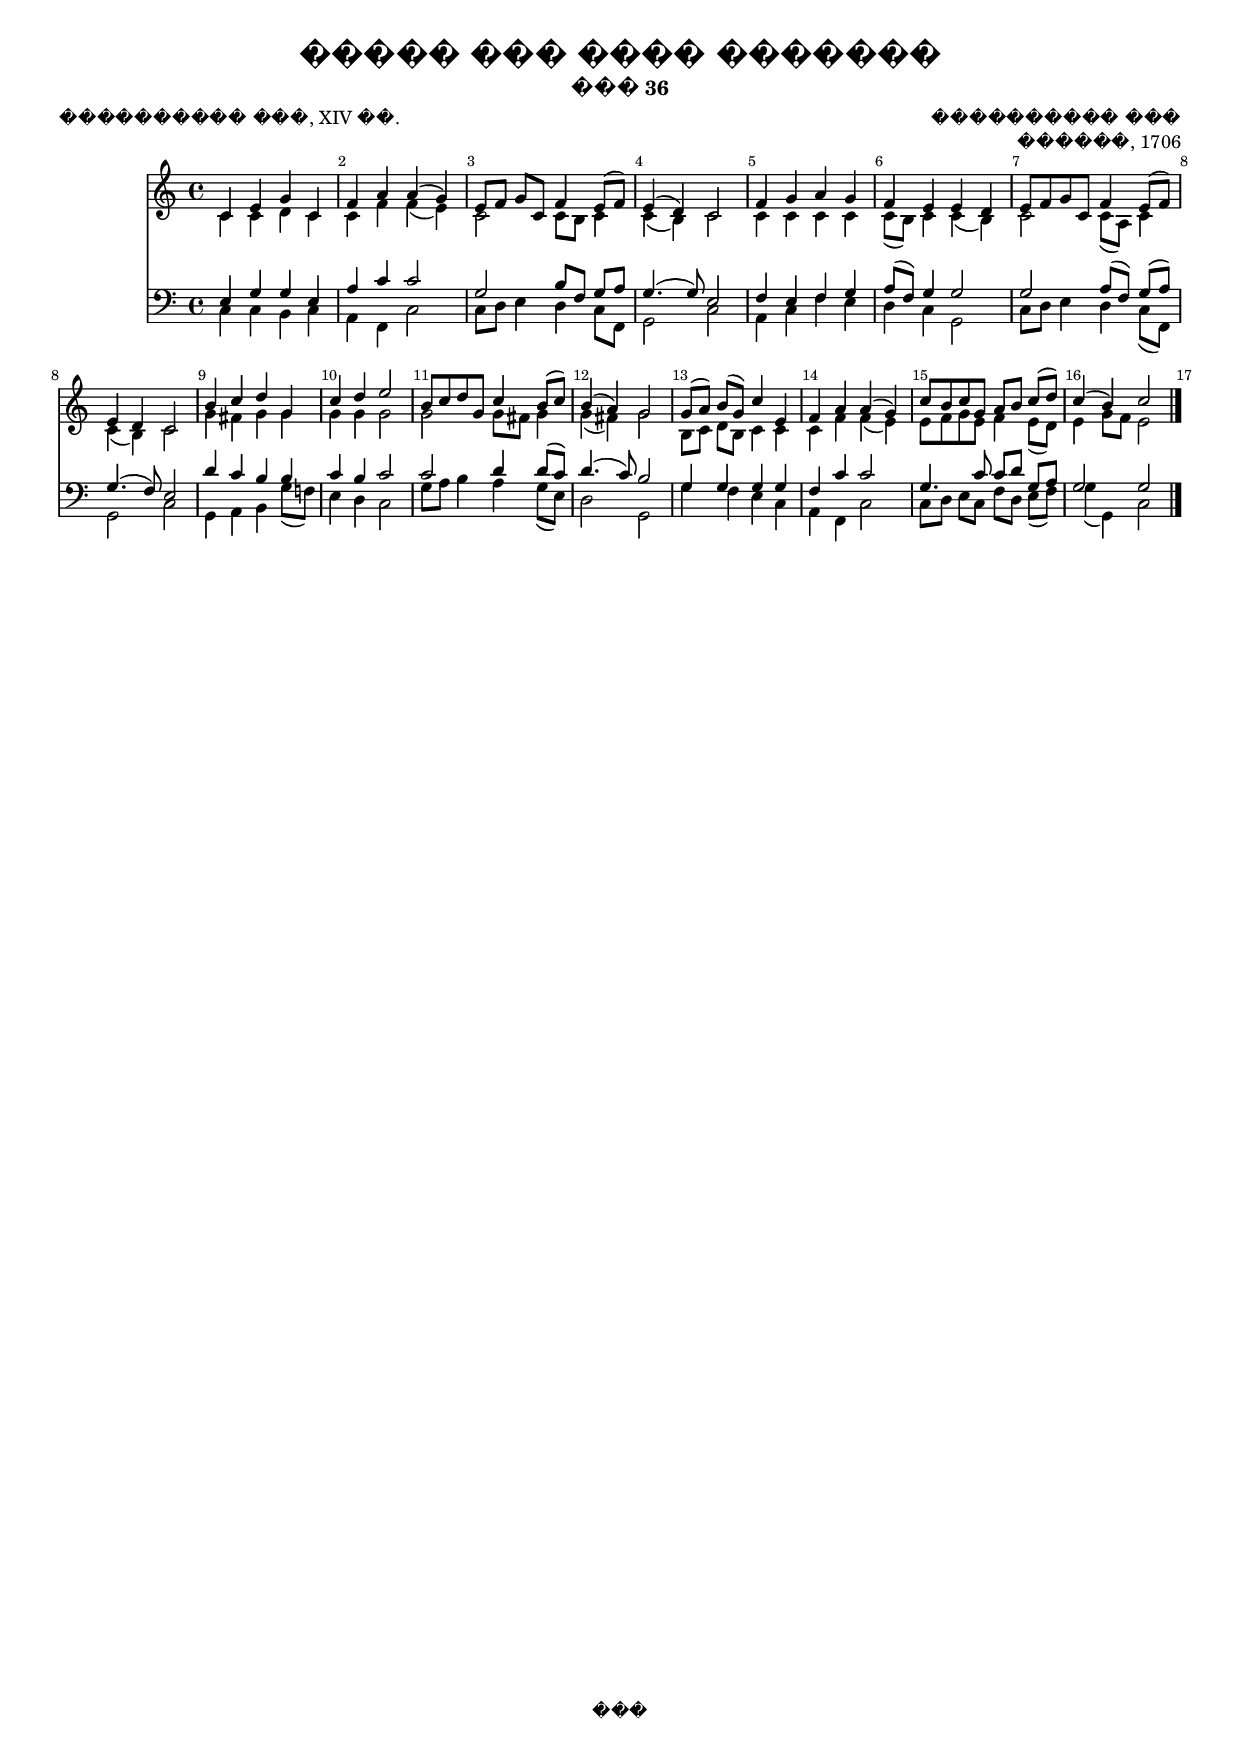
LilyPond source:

#(ly:set-option 'old-relative)
\version "1.9.8"
\include "paper16.ly"

\header {
	language = "ukrainian"
	encoding = "cp1251"
	pagenumber = "no"
	title = "����� ��� ���� �������"
	subtitle = "��� 36"
	composer = "���������� ���"
	opus = "������, 1706"
	poet = "���������� ���, XIV ��."
	date = "XIV century"
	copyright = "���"
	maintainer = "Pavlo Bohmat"
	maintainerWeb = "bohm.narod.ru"
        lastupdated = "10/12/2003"
}

StaffAVoiceA = \notes\relative c' {
	\property Voice.autoBeaming = ##f
	\property Thread.sparseTies = ##t
	\property Staff.midiInstrument = "church organ"
	\clef violin
	\time 4/4 
	                   
	\stemUp \slurUp c4 e g c, | f a a (   g) |   % 3
 	 e8[ f ]   g[ c, ] f4   e8[ (   f) ] | e4 (   d) c2 |   % 5
	f4 g a g | f e e d |   % 7
 	 e8[ f g c, ] f4   e8[ (   f) ] | e4 d c2 |   % 9
	b'4 c d g, | c d e2 |   % 11
 	 b8[ c d g, ] c4   b8[ (   c) ] | b4 (   a) g2 |   % 13
 	 g8[ (   a) ]   b[ (   g) ] c4 e, | f a a (   g) |   % 15
 	 c8[ b c g ]   a[ b ]   c[ (   d) ] | c4 (   b) c2 
	\bar "|."
}
StaffAVoiceB = \notes\relative c' {
	\property Voice.autoBeaming = ##f
	\property Thread.sparseTies = ##t
	                   
	\stemDown \slurDown c4 c d c c f f (   e) c2   c8[ b ] c4 c (   b) c2 c4 c c c   c8[ (   b) ] c4 c (   b) c2   c8[ (   a) ] c4 c (   b) c2 g'4 fis! g g g g g2 g   g8[ fis! ] g4 g (   fis!) g2   b,8[ c ]   d[ b ] c4 c c f f (   e)   e8[ f g e ] f4   e8[ (   d) ] e4   g8[ f ] e2 
}
StaffA = \simultaneous {
	\context Voice="StaffAVoiceA" \StaffAVoiceA
	\context Voice="StaffAVoiceB" \StaffAVoiceB
}
StaffBVoiceA = \notes\relative c {
	\property Voice.autoBeaming = ##f
	\property Thread.sparseTies = ##t
	\property Staff.midiInstrument = "church organ"
	\clef bass
	\time 4/4 
	                   
	\stemUp \slurUp e4 g g e | a c c2 |   % 3
	g   b8[ f ]   g[ a ] | g4. (   g8) e2 |   % 5
	f4 e f g |   a8[ (   f) ] g4 g2 |   % 7
	g   a8[ (   f) ]   g[ (   a) ] | g4. (   f8) e2 |   % 9
	d'4 c b b | c b c2 |   % 11
	c d4   d8[ (   c) ] | d4. (   c8) b2 |   % 13
	g4 g g g | f c' c2 |   % 15
	g4. c8   c[ d ]   g,[ a ] | g2 g 
	\bar "|."
}
StaffBVoiceB = \notes\relative c {
	\property Voice.autoBeaming = ##f
	\property Thread.sparseTies = ##t
	                   
	\stemDown \slurDown c4 c b c a f c'2   c8[ d ] e4 d   c8[ f, ] g2 c a4 c f e d c g2  c8[ d ] e4 d   c8[ ( f,) ] g2 c g4 a b   g'8[ ( f!) ] e4 d c2   g'8[ a ] b4 a   g8[ ( e) ] d2 g, g'4 f e c a f c'2   c8[ d ]   e[ c ]   f[ d ]   e[( f)] g4 ( g,) c2 
}
StaffB = \simultaneous {
	\context Voice="StaffBVoiceA" \StaffBVoiceA
	\context Voice="StaffBVoiceB" \StaffBVoiceB
}
\score {
	\simultaneous {
		\property Score.skipBars = ##t
		\context Staff="StaffA" \StaffA
		\context Staff="StaffB" \StaffB
	}
	\paper { 
	    papersize = "a4"
	    \translator {
		\ScoreContext
		BarNumber \override #'break-visibility = #all-visible
	    }
       }
	\midi { \tempo 4 = 100 }
}
